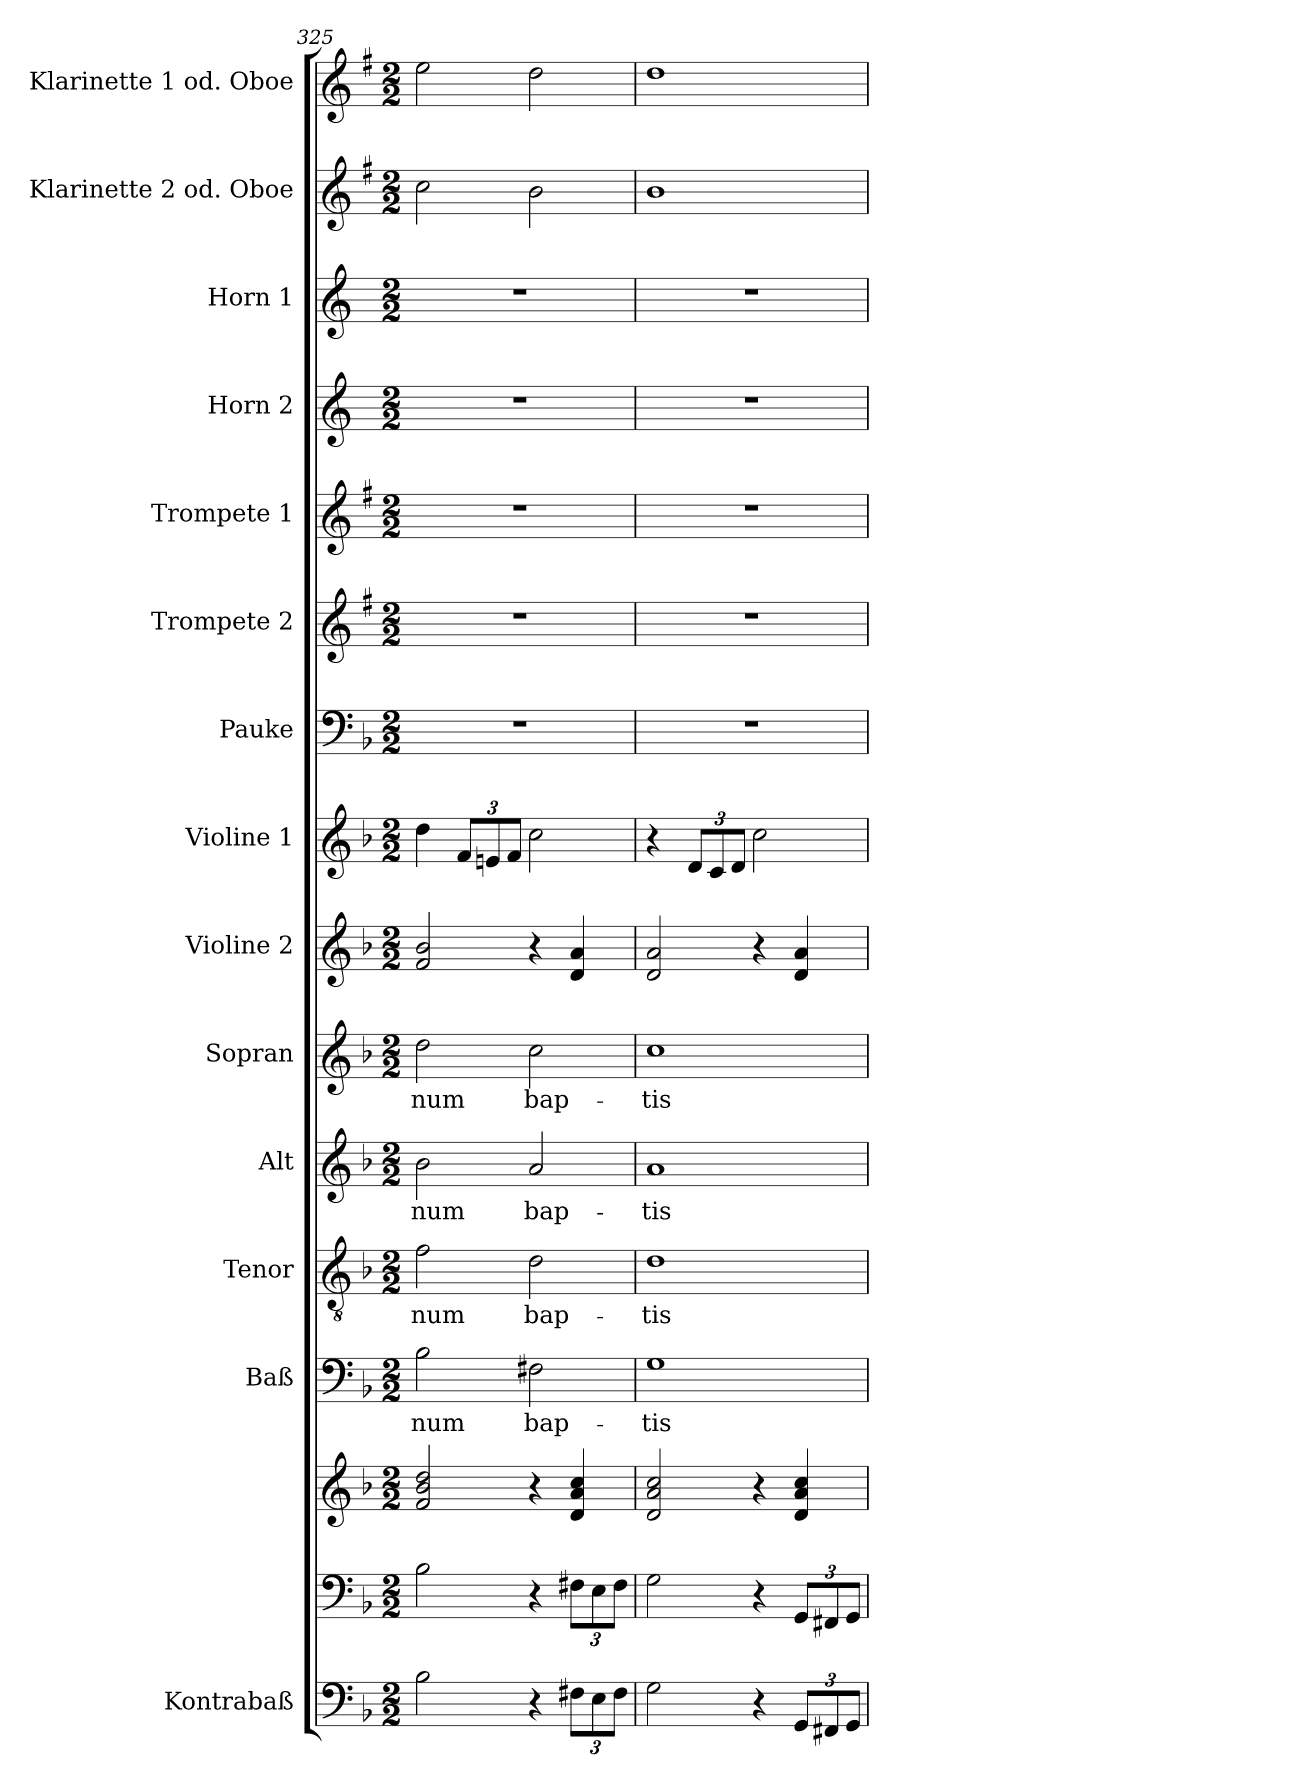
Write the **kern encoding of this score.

**kern	**kern	**kern	**kern	**text	**kern	**text	**kern	**text	**kern	**text	**kern	**kern	**kern	**kern	**kern	**kern	**kern	**kern	**kern
*part15	*part14	*part14	*part13	*part13	*part12	*part12	*part11	*part11	*part10	*part10	*part9	*part8	*part7	*part6	*part5	*part4	*part3	*part2	*part1
*staff16	*staff15	*staff14	*staff13	*staff13	*staff12	*staff12	*staff11	*staff11	*staff10	*staff10	*staff9	*staff8	*staff7	*staff6	*staff5	*staff4	*staff3	*staff2	*staff1
*I"Kontrabaß	*	*	*I"Baß	*	*I"Tenor	*	*I"Alt	*	*I"Sopran	*	*I"Violine 2	*I"Violine 1	*I"Pauke	*I"Trompete 2	*I"Trompete 1	*I"Horn 2	*I"Horn 1	*I"Klarinette 2 od. Oboe	*I"Klarinette 1 od. Oboe
*	*	*	*	*	*	*	*	*	*	*	*	*	*	*I'Tpt	*I'Tpt	*I'Hn	*I'Hn	*	*
*clefF4	*clefF4	*clefG2	*clefF4	*	*clefGv2	*	*clefG2	*	*clefG2	*	*clefG2	*clefG2	*clefF4	*clefG2	*clefG2	*clefG2	*clefG2	*clefG2	*clefG2
*ITrd7c12	*	*	*	*	*	*	*	*	*	*	*	*	*	*ITrd1c2	*ITrd1c2	*ITrd4c7	*ITrd4c7	*ITrd1c2	*ITrd1c2
*k[b-]	*k[b-]	*k[b-]	*k[b-]	*	*k[b-]	*	*k[b-]	*	*k[b-]	*	*k[b-]	*k[b-]	*k[b-]	*k[b-]	*k[b-]	*k[b-]	*k[b-]	*k[b-]	*k[b-]
*F:	*F:	*F:	*F:	*	*F:	*	*F:	*	*F:	*	*F:	*F:	*F:	*F:	*F:	*F:	*F:	*F:	*F:
*M2/2	*M2/2	*M2/2	*M2/2	*	*M2/2	*	*M2/2	*	*M2/2	*	*M2/2	*M2/2	*M2/2	*M2/2	*M2/2	*M2/2	*M2/2	*M2/2	*M2/2
=325	=325	=325	=325	=325	=325	=325	=325	=325	=325	=325	=325	=325	=325	=325	=325	=325	=325	=325	=325
!	!	!	!	!LO:LY:b	!	!LO:LY:b	!	!LO:LY:b	!	!LO:LY:b	!	!	!	!	!	!	!	!	!
2BB-\	2B-\	2f/ 2b-/ 2dd/	2B-\	-num	2f\	-num	2b-\	-num	2dd\	-num	2f/ 2b-/	4dd\	1r	1r	1r	1r	1r	2b-\	2dd\
*	*	*	*	*	*	*	*	*	*	*	*	*Xbrackettup	*	*	*	*	*	*	*
.	.	.	.	.	.	.	.	.	.	.	.	12f/L	.	.	.	.	.	.	.
.	.	.	.	.	.	.	.	.	.	.	.	12en/	.	.	.	.	.	.	.
.	.	.	.	.	.	.	.	.	.	.	.	12f/J	.	.	.	.	.	.	.
!	!	!	!	!LO:LY:b	!	!LO:LY:b	!	!LO:LY:b	!	!LO:LY:b	!	!	!	!	!	!	!	!	!
4r	4r	4r	2F#X\	bap-	2d\	bap-	2a/	bap-	2cc\	bap-	4r	2cc\	.	.	.	.	.	2a\	2cc\
12FF#X\L	12F#X\L	4d/ 4a/ 4cc/	.	.	.	.	.	.	.	.	4d/ 4a/	.	.	.	.	.	.	.	.
12EE\	12E\	.	.	.	.	.	.	.	.	.	.	.	.	.	.	.	.	.	.
12FF#\J	12F#\J	.	.	.	.	.	.	.	.	.	.	.	.	.	.	.	.	.	.
!!LO:PB:g=z
=326	=326	=326	=326	=326	=326	=326	=326	=326	=326	=326	=326	=326	=326	=326	=326	=326	=326	=326	=326
!	!	!	!	!LO:LY:b	!	!LO:LY:b	!	!LO:LY:b	!	!LO:LY:b	!	!	!	!	!	!	!	!	!
2GG\	2G\	2d/ 2a/ 2cc/	1G	-tis-	1d	-tis-	1a	-tis-	1cc	-tis-	2d/ 2a/	4r	1r	1r	1r	1r	1r	1a	1cc
.	.	.	.	.	.	.	.	.	.	.	.	12d/L	.	.	.	.	.	.	.
.	.	.	.	.	.	.	.	.	.	.	.	12c/	.	.	.	.	.	.	.
.	.	.	.	.	.	.	.	.	.	.	.	12d/J	.	.	.	.	.	.	.
4r	4r	4r	.	.	.	.	.	.	.	.	4r	2cc\	.	.	.	.	.	.	.
12GGG/L	12GG/L	4d/ 4a/ 4cc/	.	.	.	.	.	.	.	.	4d/ 4a/	.	.	.	.	.	.	.	.
12FFF#X/	12FF#X/	.	.	.	.	.	.	.	.	.	.	.	.	.	.	.	.	.	.
12GGG/J	12GG/J	.	.	.	.	.	.	.	.	.	.	.	.	.	.	.	.	.	.
=	=	=	=	=	=	=	=	=	=	=	=	=	=	=	=	=	=	=	=
*-	*-	*-	*-	*-	*-	*-	*-	*-	*-	*-	*-	*-	*-	*-	*-	*-	*-	*-	*-
